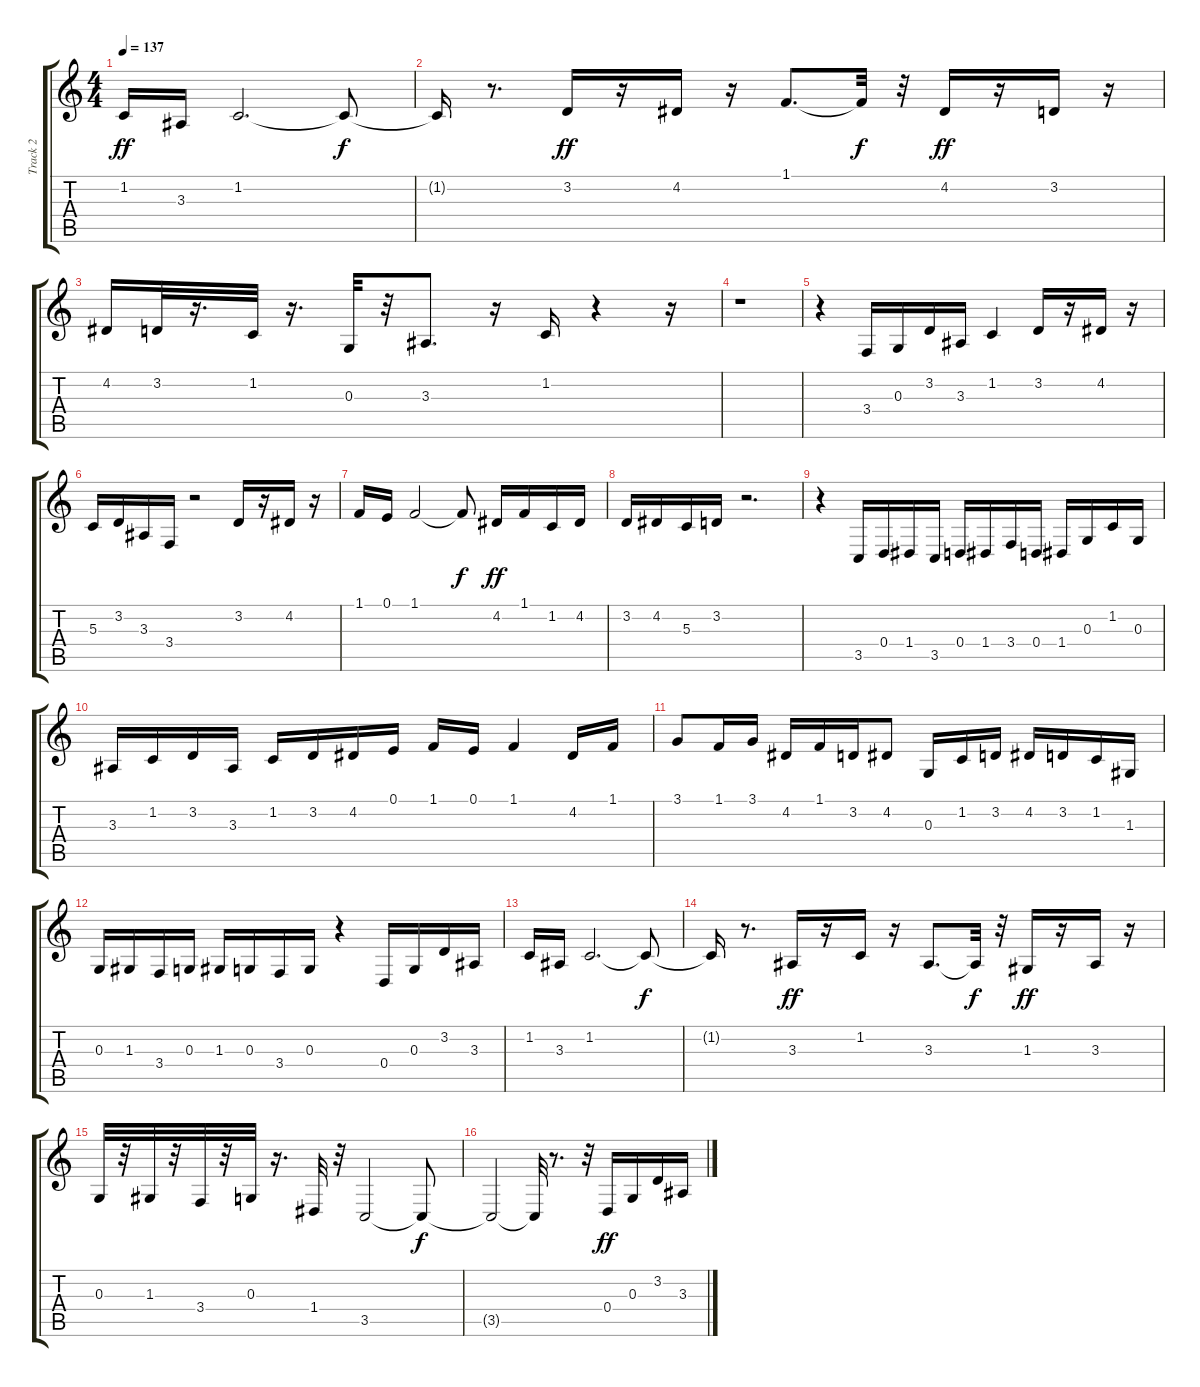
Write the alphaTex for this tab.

\track ("Track 2" "Track 2") {instrument altosax}
\staff {score tabs}
\tuning (E4 B3 G3 D3 A2 E2) {hide}
\ts (4 4)
\tempo 137
\clef g2
\ks c
1.2.16{dy ff} 3.3.16 1.2.2{d} 1.2{t}.8{dy f} |
1.2{t}.16 r.8{d} 3.2.16{dy ff} r.16 4.2.16 r.16 1.1.8{d} 1.1{t}.32{dy f} r.32 4.2.16{dy ff} r.16 3.2.16 r.16 |
4.2.16 3.2.32 r.16{d} 1.2.32 r.16{d} 0.3.32 r.32 3.3.8{d} r.16 1.2.16 r.4 r.16 |
r.1 |
r.4 3.4.16 0.3.16 3.2.16 3.3.16 1.2.4 3.2.16 r.16 4.2.16 r.16 |
5.3.16 3.2.16 3.3.16 3.4.16 r.2 3.2.16 r.16 4.2.16 r.16 |
1.1.16 0.1.16 1.1.2 1.1{t}.8{dy f} 4.2.16{dy ff} 1.1.16 1.2.16 4.2.16 |
3.2.16 4.2.16 5.3.16 3.2.16 r.2{d} |
r.4 3.5.16 0.4.16 1.4.16 3.5.16 0.4.16 1.4.16 3.4.16 0.4.16 1.4.16 0.3.16 1.2.16 0.3.16 |
3.3.16 1.2.16 3.2.16 3.3.16 1.2.16 3.2.16 4.2.16 0.1.16 1.1.16 0.1.16 1.1.4 4.2.16 1.1.16 |
3.1.8 1.1.16 3.1.16 4.2.16 1.1.16 3.2.16 4.2.8 0.3.16 1.2.16 3.2.16 4.2.16 3.2.16 1.2.16 1.3.16 |
0.3.16 1.3.16 3.4.16 0.3.16 1.3.16 0.3.16 3.4.16 0.3.16 r.4 0.4.16 0.3.16 3.2.16 3.3.16 |
1.2.16 3.3.16 1.2.2{d} 1.2{t}.8{dy f} |
1.2{t}.16 r.8{d} 3.3.16{dy ff} r.16 1.2.16 r.16 3.3.8{d} 3.3{t}.32{dy f} r.32 1.3.16{dy ff} r.16 3.3.16 r.16 |
0.3.32 r.32 1.3.32 r.32 3.4.32 r.32 0.3.32 r.16{d} 1.4.32 r.32 3.5.2 3.5{t}.8{dy f} |
3.5{t}.2 3.5{t}.32 r.8{d} r.32 0.4.16{dy ff} 0.3.16 3.2.16 3.3.16
